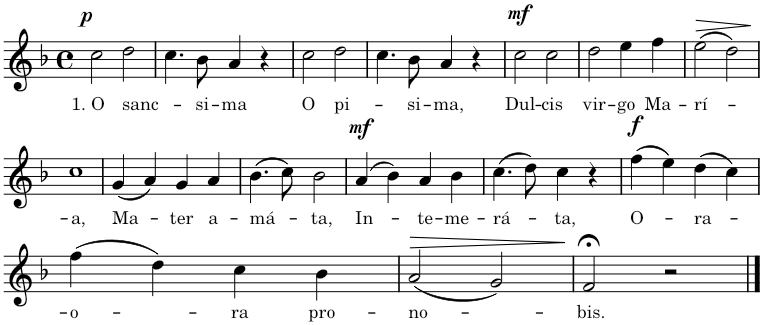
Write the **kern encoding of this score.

**kern	**text	**dynam
*part1	*part1	*part1
*staff1	*staff1	*staff1
*I"1	*	*
*clefG2	*	*
*k[b-]	*	*
*M4/4	*	*
*met(c)	*	*
=1	=1	=1
!	!LO:LY:b	!LO:DY:a
2cc\	1. O	p
!	!LO:LY:b	!
2dd\	sanc-	.
=2	=2	=2
4.cc\	.	.
!	!LO:LY:b	!
8b-\	-si-	.
!	!LO:LY:b	!
4a/	-ma	.
4r	.	.
=3	=3	=3
!	!LO:LY:b	!
2cc\	O	.
!	!LO:LY:b	!
2dd\	pi-	.
=4	=4	=4
4.cc\	.	.
!	!LO:LY:b	!
8b-\	si-	.
!	!LO:LY:b	!
4a/	-ma,	.
4r	.	.
=5	=5	=5
!	!LO:LY:b	!LO:DY:a
2cc\	Dul-	mf
!	!LO:LY:b	!
2cc\	-cis	.
=6	=6	=6
!	!LO:LY:b	!
2dd\	vir-	.
!	!LO:LY:b	!
4ee\	-go	.
!	!LO:LY:b	!
4ff\	Ma-	.
=7	=7	=7
!	!LO:LY:b	!LO:HP:b
(2ee\	-rí-	>
2dd\)	.	.
.	.	]
!!LO:LB:g=z
=8	=8	=8
!	!LO:LY:b	!
1cc	-a,	.
=9	=9	=9
!	!LO:LY:b	!
(4g/	Ma-	.
4a/)	.	.
!	!LO:LY:b	!
4g/	-ter	.
!	!LO:LY:b	!
4a/	a-	.
=10	=10	=10
!	!LO:LY:b	!
(4.b-\	-má-	.
8cc\)	.	.
!	!LO:LY:b	!
2b-\	-ta,	.
=11	=11	=11
!	!LO:LY:b	!LO:DY:a
(4a/	In-	mf
4b-\)	.	.
!	!LO:LY:b	!
4a/	-te-	.
!	!LO:LY:b	!
4b-\	-me-	.
=12	=12	=12
!	!LO:LY:b	!
(4.cc\	-rá-	.
8dd\)	.	.
!	!LO:LY:b	!
4cc\	-ta,	.
4r	.	.
=13	=13	=13
!	!LO:LY:b	!LO:DY:a
(4ff\	O-	f
4ee\)	.	.
!	!LO:LY:b	!
(4dd\	-ra-	.
4cc\)	.	.
!!LO:LB:g=z
=14	=14	=14
!	!LO:LY:b	!
(4ff\	-o-	.
4dd\)	.	.
!	!LO:LY:b	!
4cc\	-ra	.
!	!LO:LY:b	!
4b-\	pro-	.
=15	=15	=15
!	!LO:LY:b	!LO:HP:b
(2a/	-no-	>
2g/)	.	.
.	.	]
=16	=16	=16
!	!LO:LY:b	!
2f;</	-bis.	.
2r	.	.
==	==	==
*-	*-	*-
